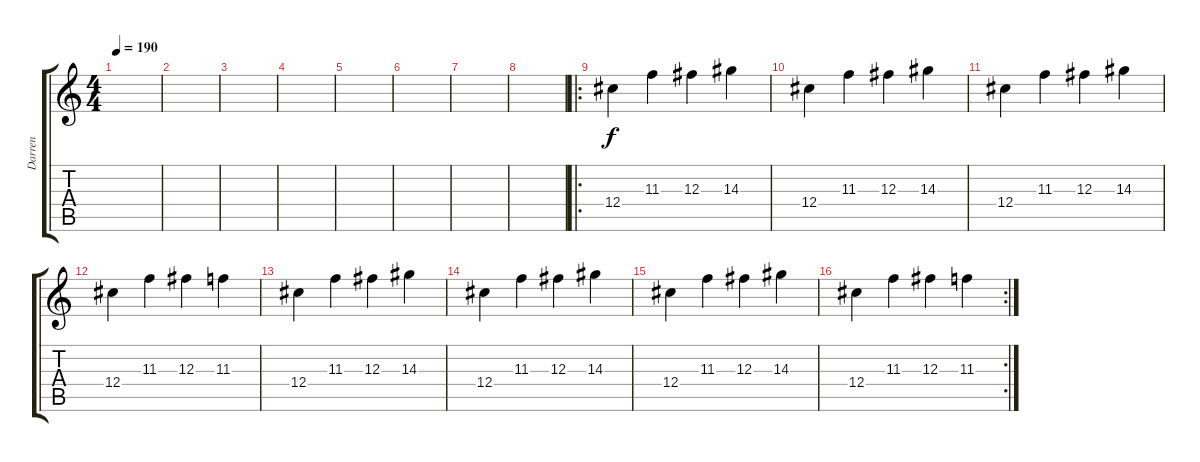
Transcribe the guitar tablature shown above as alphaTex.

\track ("Darren" "Darren") {instrument acousticguitarnylon}
\staff {score tabs}
\tuning (Eb4 Bb3 Gb3 Db3 Ab2 Db2) {hide}
\ts (4 4)
\tempo 190
\clef g2
\ks c
|
|
|
|
|
|
|
|
\ro
12.4.4 11.3.4 12.3.4 14.3.4 |
12.4.4 11.3.4 12.3.4 14.3.4 |
12.4.4 11.3.4 12.3.4 14.3.4 |
12.4.4 11.3.4 12.3.4 11.3.4 |
12.4.4 11.3.4 12.3.4 14.3.4 |
12.4.4 11.3.4 12.3.4 14.3.4 |
12.4.4 11.3.4 12.3.4 14.3.4 |
\rc 2
12.4.4 11.3.4 12.3.4 11.3.4
